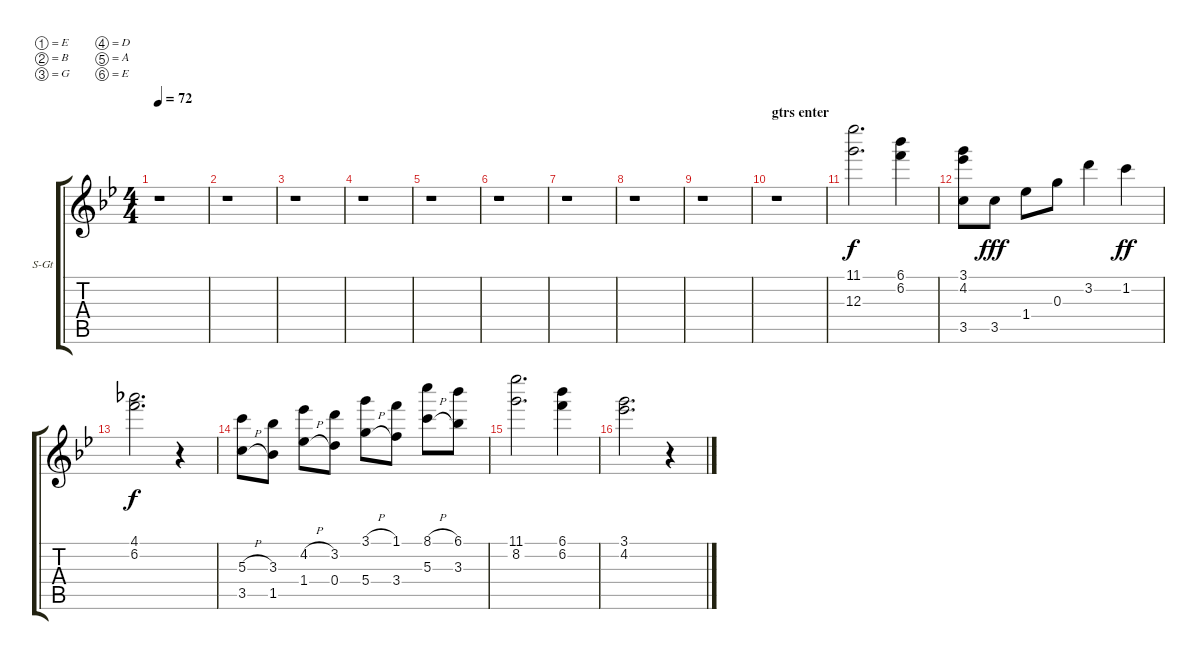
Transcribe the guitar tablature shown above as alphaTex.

\bracketExtendMode groupsimilarinstruments
\firstSystemTrackNameOrientation horizontal
\otherSystemsTrackNameOrientation horizontal
\track ("Choir" "S-Gt") {instrument flute}
\staff {score tabs}
\tuning (E5 B4 G4 D4 A3 E3)
\displaytranspose 12
\ts (4 4)
\tempo 72
\clef g2
\ks bb
r.1{dy f} |
r.1 |
r.1 |
r.1 |
r.1 |
r.1 |
r.1 |
r.1 |
r.1 |
\section ("" "gtrs enter")
r.1 |
(11.1 12.3).2{d} (6.1 6.2).4 |
(3.1 4.2 3.5).8 3.5.8{dy fff} 1.4.8 0.3.8 3.2.4 1.2.4{dy ff} |
(4.1 6.2).2{d dy f} r.4 |
(5.3{h} 3.5{h}).8 (3.3 1.5).8 (4.2{h} 1.4{h}).8 (3.2 0.4).8 (3.1{h} 5.4{h}).8 (1.1 3.4).8 (8.1{h} 5.3{h}).8 (6.1 3.3).8 |
(11.1 8.2).2{d} (6.1 6.2).4 |
(3.1 4.2).2{d} r.4
